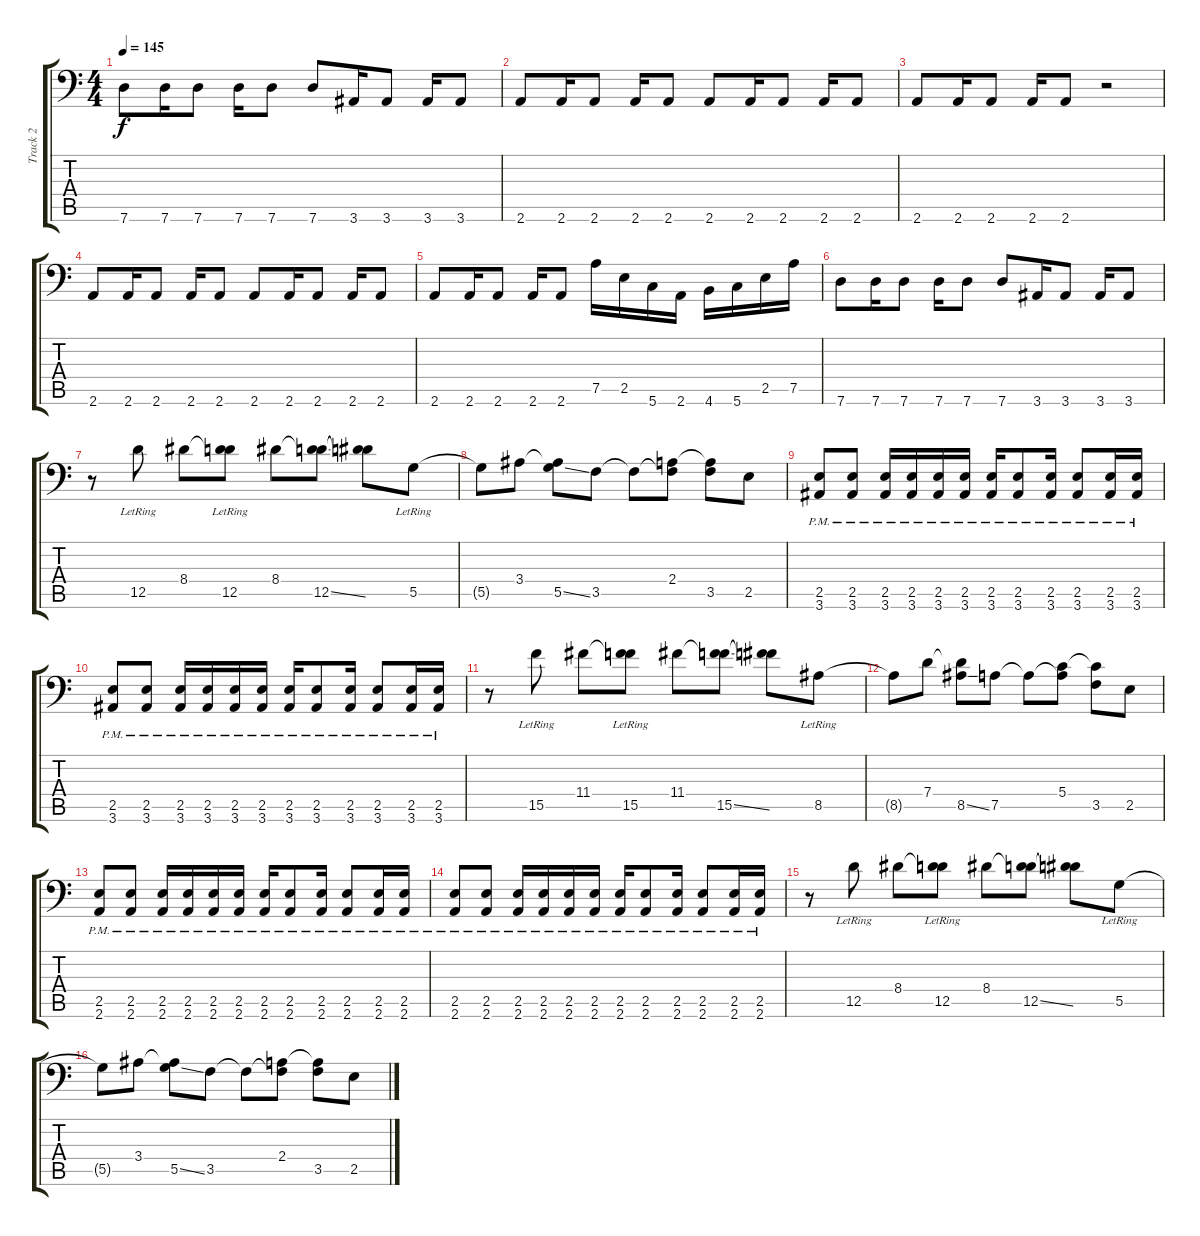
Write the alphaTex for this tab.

\track ("Track 2" "Track 2") {instrument distortionguitar}
\staff {score tabs}
\tuning (A3 E3 C3 G2 D2 G1) {hide}
\ts (4 4)
\tempo 145
\clef f4
\ks c
7.6.8{dy f} 7.6.16 7.6.8 7.6.16 7.6.8 7.6.8 3.6.16 3.6.8 3.6.16 3.6.8 |
2.6.8 2.6.16 2.6.8 2.6.16 2.6.8 2.6.8 2.6.16 2.6.8 2.6.16 2.6.8 |
2.6.8 2.6.16 2.6.8 2.6.16 2.6.8 r.2 |
2.6.8 2.6.16 2.6.8 2.6.16 2.6.8 2.6.8 2.6.16 2.6.8 2.6.16 2.6.8 |
2.6.8 2.6.16 2.6.8 2.6.16 2.6.8 7.5.16 2.5.16 5.6.16 2.6.16 4.6.16 5.6.16 2.5.16 7.5.16 |
7.6.8 7.6.16 7.6.8 7.6.16 7.6.8 7.6.8 3.6.16 3.6.8 3.6.16 3.6.8 |
r.8 12.5{lr}.8 8.4.8 (8.4{t} 12.5{lr}).8 8.4.8 (8.4{t} 12.5{ss}).8 (8.4{t} 12.5{t}).8 5.5{lr}.8 |
5.5{t}.8 3.4.8 (3.4{t} 5.5{ss}).8 3.5.8 3.5{t}.8 (2.4 3.5{t}).8 (2.4{t} 3.5).8 2.5.8 |
(2.5{pm} 3.6{pm}).8 (2.5{pm} 3.6{pm}).8 (2.5{pm} 3.6{pm}).16 (2.5{pm} 3.6{pm}).16 (2.5{pm} 3.6{pm}).16 (2.5{pm} 3.6{pm}).16 (2.5{pm} 3.6{pm}).16 (2.5{pm} 3.6{pm}).8 (2.5{pm} 3.6{pm}).16 (2.5{pm} 3.6{pm}).8 (2.5{pm} 3.6{pm}).16 (2.5{pm} 3.6{pm}).16 |
(2.5{pm} 3.6{pm}).8 (2.5{pm} 3.6{pm}).8 (2.5{pm} 3.6{pm}).16 (2.5{pm} 3.6{pm}).16 (2.5{pm} 3.6{pm}).16 (2.5{pm} 3.6{pm}).16 (2.5{pm} 3.6{pm}).16 (2.5{pm} 3.6{pm}).8 (2.5{pm} 3.6{pm}).16 (2.5{pm} 3.6{pm}).8 (2.5{pm} 3.6{pm}).16 (2.5{pm} 3.6{pm}).16 |
r.8 15.5{lr}.8 11.4.8 (11.4{t} 15.5{lr}).8 11.4.8 (11.4{t} 15.5{ss}).8 (11.4{t} 15.5{t}).8 8.5{lr}.8 |
8.5{t}.8 7.4.8 (7.4{t} 8.5{ss}).8 7.5.8 7.5{t}.8 (5.4 7.5{t}).8 (5.4{t} 3.5).8 2.5.8 |
(2.5{pm} 2.6{pm}).8 (2.5{pm} 2.6{pm}).8 (2.5{pm} 2.6{pm}).16 (2.5{pm} 2.6{pm}).16 (2.5{pm} 2.6{pm}).16 (2.5{pm} 2.6{pm}).16 (2.5{pm} 2.6{pm}).16 (2.5{pm} 2.6{pm}).8 (2.5{pm} 2.6{pm}).16 (2.5{pm} 2.6{pm}).8 (2.5{pm} 2.6{pm}).16 (2.5{pm} 2.6{pm}).16 |
(2.5{pm} 2.6{pm}).8 (2.5{pm} 2.6{pm}).8 (2.5{pm} 2.6{pm}).16 (2.5{pm} 2.6{pm}).16 (2.5{pm} 2.6{pm}).16 (2.5{pm} 2.6{pm}).16 (2.5{pm} 2.6{pm}).16 (2.5{pm} 2.6{pm}).8 (2.5{pm} 2.6{pm}).16 (2.5{pm} 2.6{pm}).8 (2.5{pm} 2.6{pm}).16 (2.5{pm} 2.6{pm}).16 |
r.8 12.5{lr}.8 8.4.8 (8.4{t} 12.5{lr}).8 8.4.8 (8.4{t} 12.5{ss}).8 (8.4{t} 12.5{t}).8 5.5{lr}.8 |
5.5{t}.8 3.4.8 (3.4{t} 5.5{ss}).8 3.5.8 3.5{t}.8 (2.4 3.5{t}).8 (2.4{t} 3.5).8 2.5.8
